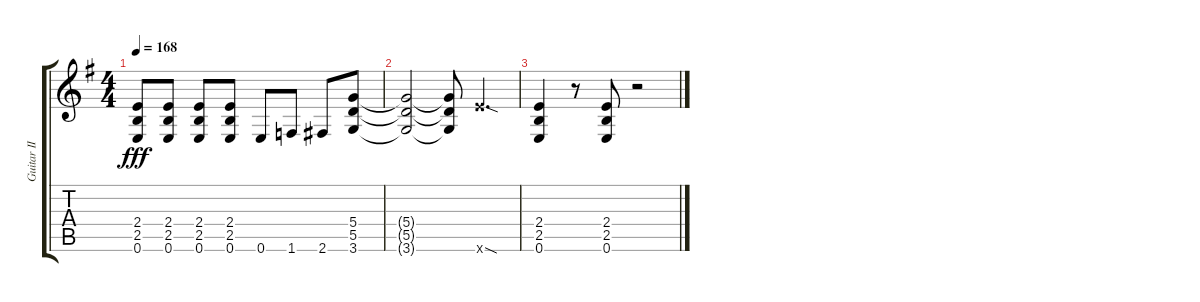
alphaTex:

\track ("Guitar II" "Guitar II") {instrument distortionguitar}
\staff {score tabs}
\tuning (E4 B3 G3 D3 A2 E2) {hide}
\ts (4 4)
\tempo 168
\clef g2
\ks g
(2.4 2.5 0.6).8{dy fff} (2.4 2.5 0.6).8 (2.4 2.5 0.6).8 (2.4 2.5 0.6).8 0.6.8 1.6.8 2.6.8 (5.4 5.5 3.6).8 |
(5.4{t} 5.5{t} 3.6{t}).2 (5.4{t} 5.5{t} 3.6{t}).8 12.6{sod x}.4{d} |
(2.4 2.5 0.6).4 r.8 (2.4 2.5 0.6).8 r.2
